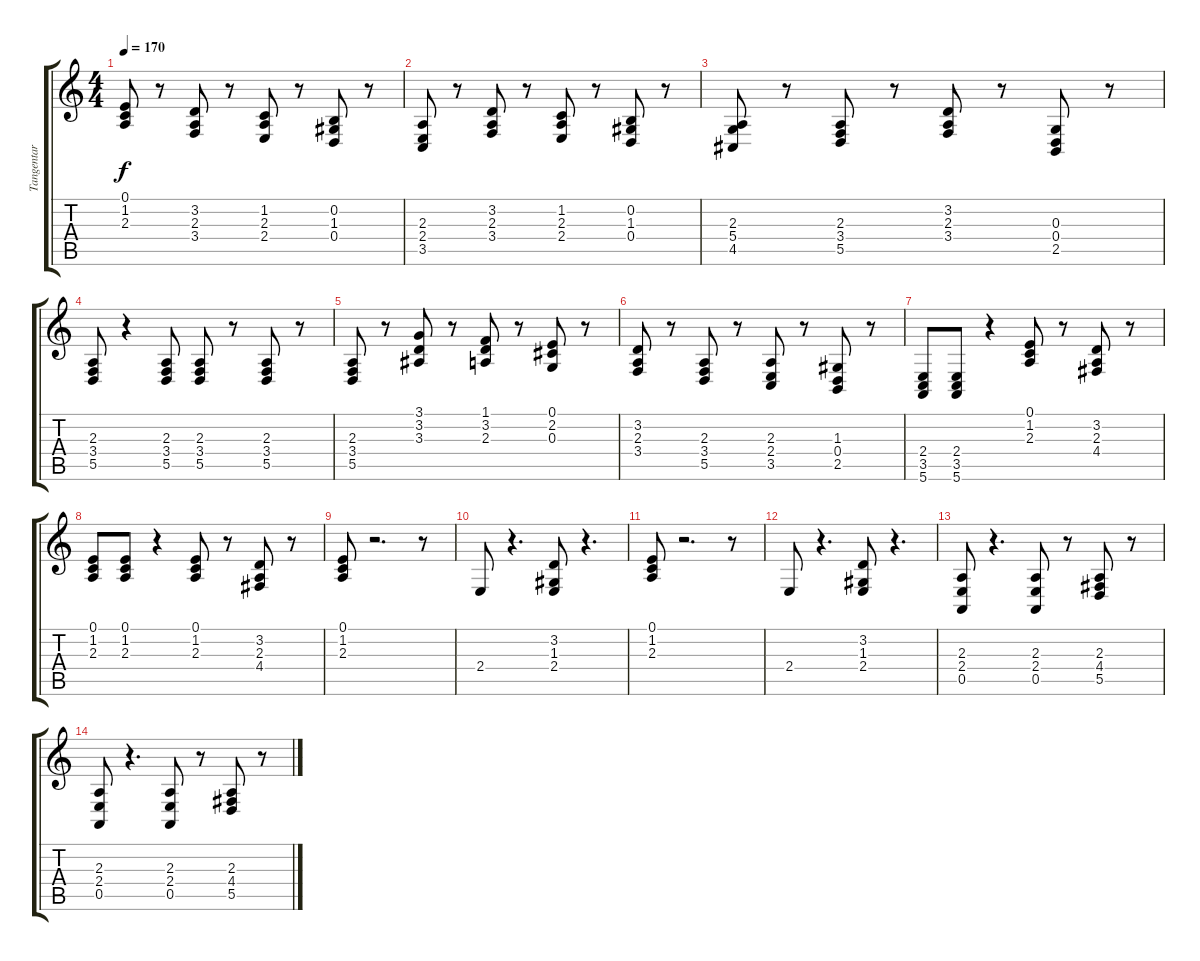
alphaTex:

\track ("Tangentar 2" "Tangentar ") {instrument tremolostrings}
\staff {score tabs}
\tuning (E4 B3 G3 D3 A2 E2) {hide}
\ts (4 4)
\tempo 170
\clef g2
\ks c
(0.1 1.2 2.3).8{dy f} r.8 (3.2 2.3 3.4).8 r.8 (1.2 2.3 2.4).8 r.8 (0.2 1.3 0.4).8 r.8 |
(2.3 2.4 3.5).8 r.8 (3.2 2.3 3.4).8 r.8 (1.2 2.3 2.4).8 r.8 (0.2 1.3 0.4).8 r.8 |
(2.3 5.4 4.5).8 r.8 (2.3 3.4 5.5).8 r.8 (3.2 2.3 3.4).8 r.8 (0.3 0.4 2.5).8 r.8 |
(2.3 3.4 5.5).8 r.4 (2.3 3.4 5.5).8 (2.3 3.4 5.5).8 r.8 (2.3 3.4 5.5).8 r.8 |
(2.3 3.4 5.5).8 r.8 (3.1 3.2 3.3).8 r.8 (1.1 3.2 2.3).8 r.8 (0.1 2.2 0.3).8 r.8 |
(3.2 2.3 3.4).8 r.8 (2.3 3.4 5.5).8 r.8 (2.3 2.4 3.5).8 r.8 (1.3 0.4 2.5).8 r.8 |
(2.4 3.5 5.6).8 (2.4 3.5 5.6).8 r.4 (0.1 1.2 2.3).8 r.8 (3.2 2.3 4.4).8 r.8 |
(0.1 1.2 2.3).8 (0.1 1.2 2.3).8 r.4 (0.1 1.2 2.3).8 r.8 (3.2 2.3 4.4).8 r.8 |
(0.1 1.2 2.3).8 r.2{d} r.8 |
2.4.8 r.4{d} (3.2 1.3 2.4).8 r.4{d} |
(0.1 1.2 2.3).8 r.2{d} r.8 |
2.4.8 r.4{d} (3.2 1.3 2.4).8 r.4{d} |
(2.3 2.4 0.5).8 r.4{d} (2.3 2.4 0.5).8 r.8 (2.3 4.4 5.5).8 r.8 |
(2.3 2.4 0.5).8 r.4{d} (2.3 2.4 0.5).8 r.8 (2.3 4.4 5.5).8 r.8
